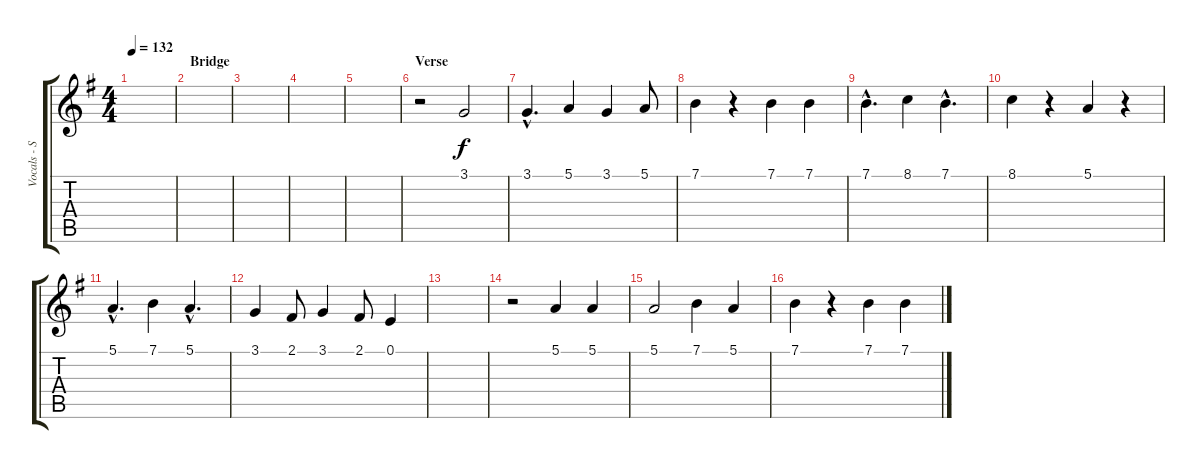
\track ("Vocals - Simone Simons" "Vocals - S") {instrument choiraahs}
\staff {score tabs}
\tuning (E4 B3 G3 D3 A2 E2) {hide}
\ts (4 4)
\tempo 132
\clef g2
\ks g
|
\section ("" "Bridge")
|
|
|
|
\section ("" "Verse")
r.2 3.1.2{dy f} |
3.1{hac}.4{d} 5.1.4 3.1.4 5.1.8 |
7.1.4 r.4 7.1.4 7.1.4 |
7.1{hac}.4{d} 8.1.4 7.1{hac}.4{d} |
8.1.4 r.4 5.1.4 r.4 |
5.1{hac}.4{d} 7.1.4 5.1{hac}.4{d} |
3.1.4 2.1.8 3.1.4 2.1.8 0.1.4 |
|
r.2 5.1.4 5.1.4 |
5.1.2 7.1.4 5.1.4 |
7.1.4 r.4 7.1.4 7.1.4
